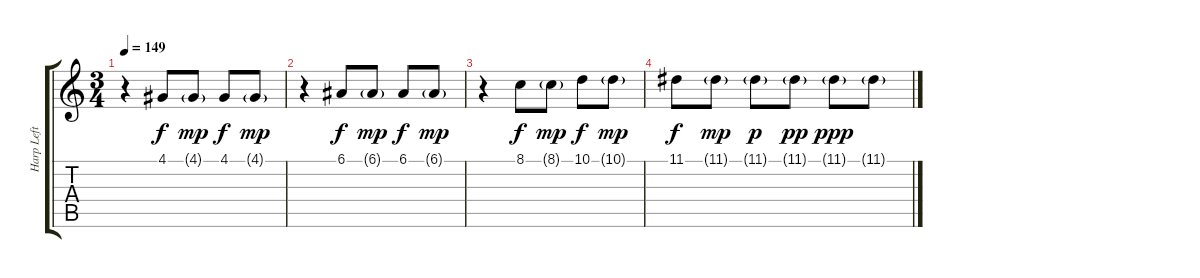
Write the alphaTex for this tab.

\track ("Harp Left" "Harp Left") {instrument orchestralharp}
\staff {score tabs}
\tuning (E4 B3 G3 D3 A2 E2) {hide}
\ts (3 4)
\tempo 149
\clef g2
\ks c
r.4{dy mp} 4.1.8{dy f} 4.1{g}.8{dy mp} 4.1.8{dy f} 4.1{g}.8{dy mp} |
r.4 6.1.8{dy f} 6.1{g}.8{dy mp} 6.1.8{dy f} 6.1{g}.8{dy mp} |
r.4 8.1.8{dy f} 8.1{g}.8{dy mp} 10.1.8{dy f} 10.1{g}.8{dy mp} |
11.1.8{dy f} 11.1{g}.8{dy mp} 11.1{g}.8{dy p} 11.1{g}.8{dy pp} 11.1{g}.8{dy ppp} 11.1{g}.8
